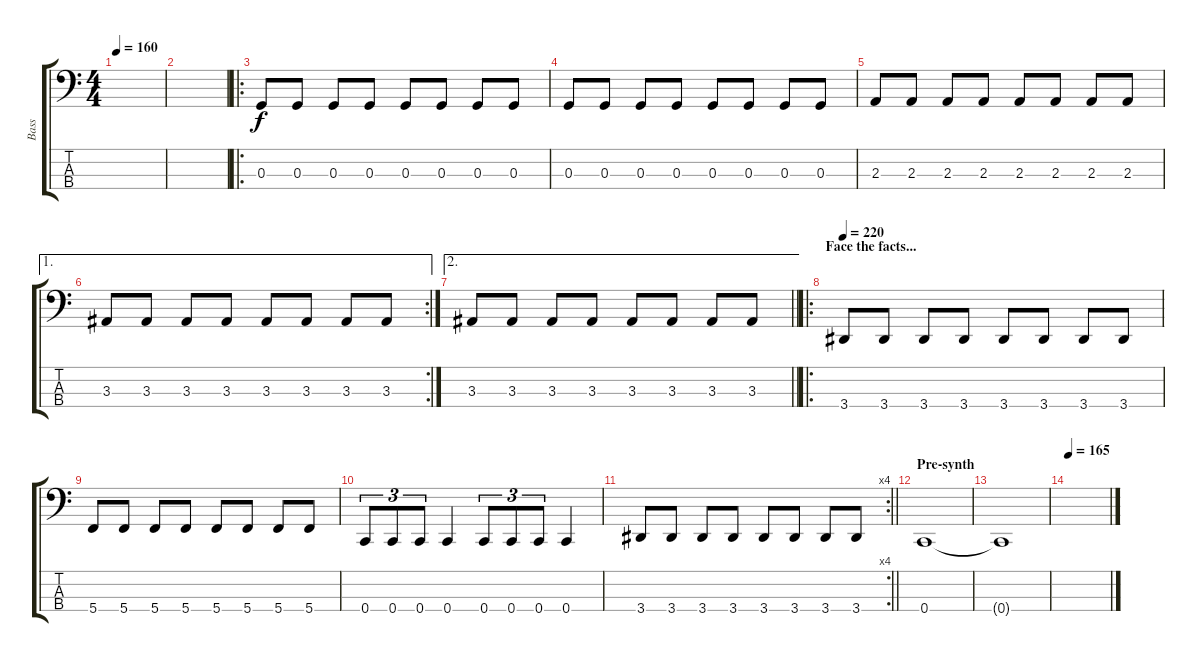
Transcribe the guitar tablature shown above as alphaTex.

\track ("Bass" "Bass") {instrument electricbassfinger}
\staff {score tabs}
\tuning (F2 C2 G1 C1) {hide}
\ts (4 4)
\tempo 160
\clef f4
\ks c
|
|
\ro
0.3.8 0.3.8 0.3.8 0.3.8 0.3.8 0.3.8 0.3.8 0.3.8 |
0.3.8 0.3.8 0.3.8 0.3.8 0.3.8 0.3.8 0.3.8 0.3.8 |
2.3.8 2.3.8 2.3.8 2.3.8 2.3.8 2.3.8 2.3.8 2.3.8 |
\ae 1
\rc 2
3.3.8 3.3.8 3.3.8 3.3.8 3.3.8 3.3.8 3.3.8 3.3.8 |
\ae 2
\barLineRight lightlight
3.3.8 3.3.8 3.3.8 3.3.8 3.3.8 3.3.8 3.3.8 3.3.8 |
\ro
\section ("" "Face the facts...")
\tempo 220
3.4.8 3.4.8 3.4.8 3.4.8 3.4.8 3.4.8 3.4.8 3.4.8 |
5.4.8 5.4.8 5.4.8 5.4.8 5.4.8 5.4.8 5.4.8 5.4.8 |
0.4.8{tu (3 2)} 0.4.8{tu (3 2)} 0.4.8{tu (3 2)} 0.4.4 0.4.8{tu (3 2)} 0.4.8{tu (3 2)} 0.4.8{tu (3 2)} 0.4.4 |
\rc 4
\barLineRight lightlight
3.4.8 3.4.8 3.4.8 3.4.8 3.4.8 3.4.8 3.4.8 3.4.8 |
\section ("" "Pre-synth")
0.4.1 |
0.4{t}.1 |
\tempo 165
